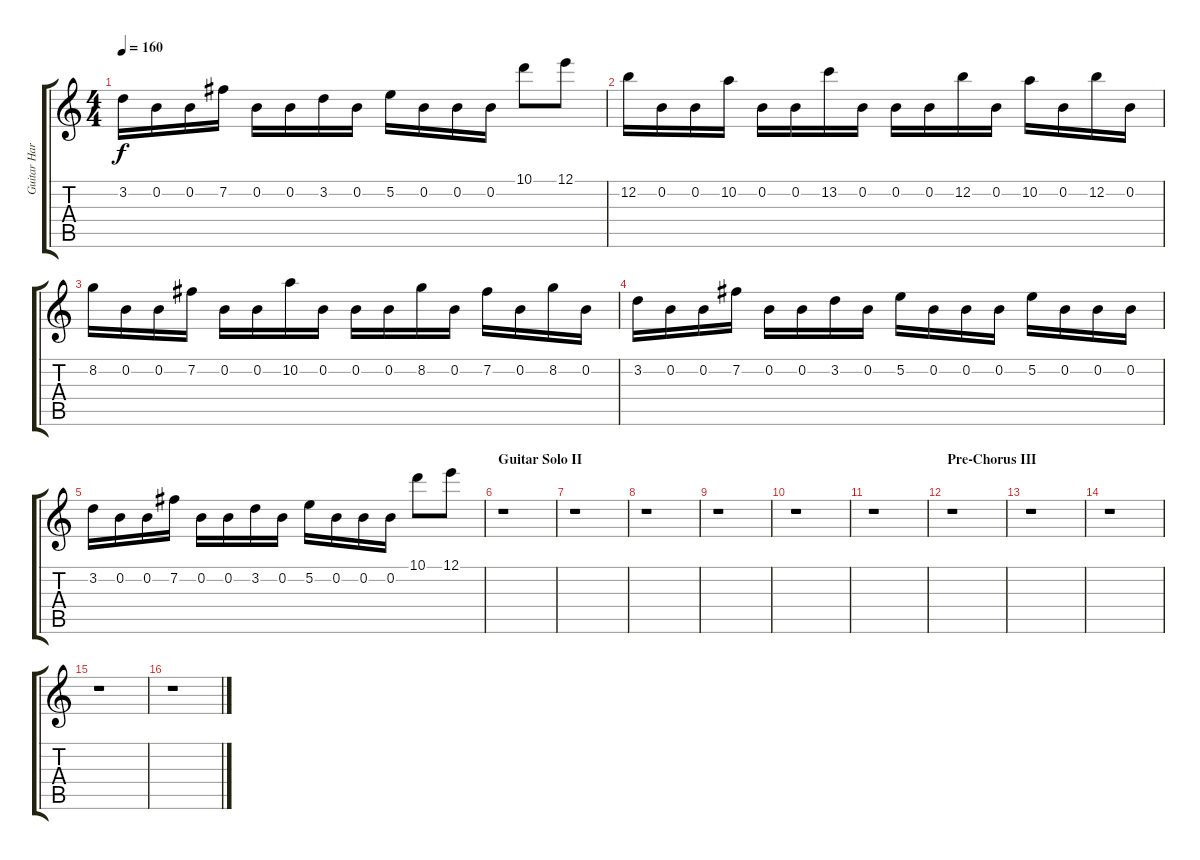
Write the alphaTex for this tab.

\track ("Guitar Harmony" "Guitar Har") {instrument overdrivenguitar}
\staff {score tabs}
\tuning (E4 B3 G3 D3 A2 E2) {hide}
\ts (4 4)
\tempo 160
\clef g2
\ks c
3.2.16{dy f} 0.2.16 0.2.16 7.2.16 0.2.16 0.2.16 3.2.16 0.2.16 5.2.16 0.2.16 0.2.16 0.2.16 10.1.8 12.1.8 |
12.2.16 0.2.16 0.2.16 10.2.16 0.2.16 0.2.16 13.2.16 0.2.16 0.2.16 0.2.16 12.2.16 0.2.16 10.2.16 0.2.16 12.2.16 0.2.16 |
8.2.16 0.2.16 0.2.16 7.2.16 0.2.16 0.2.16 10.2.16 0.2.16 0.2.16 0.2.16 8.2.16 0.2.16 7.2.16 0.2.16 8.2.16 0.2.16 |
3.2.16 0.2.16 0.2.16 7.2.16 0.2.16 0.2.16 3.2.16 0.2.16 5.2.16 0.2.16 0.2.16 0.2.16 5.2.16 0.2.16 0.2.16 0.2.16 |
3.2.16 0.2.16 0.2.16 7.2.16 0.2.16 0.2.16 3.2.16 0.2.16 5.2.16 0.2.16 0.2.16 0.2.16 10.1.8 12.1.8 |
\section ("" "Guitar Solo II")
r.1 |
r.1 |
r.1 |
r.1 |
r.1 |
r.1 |
\section ("" "Pre-Chorus III")
r.1 |
r.1 |
r.1 |
r.1 |
r.1
